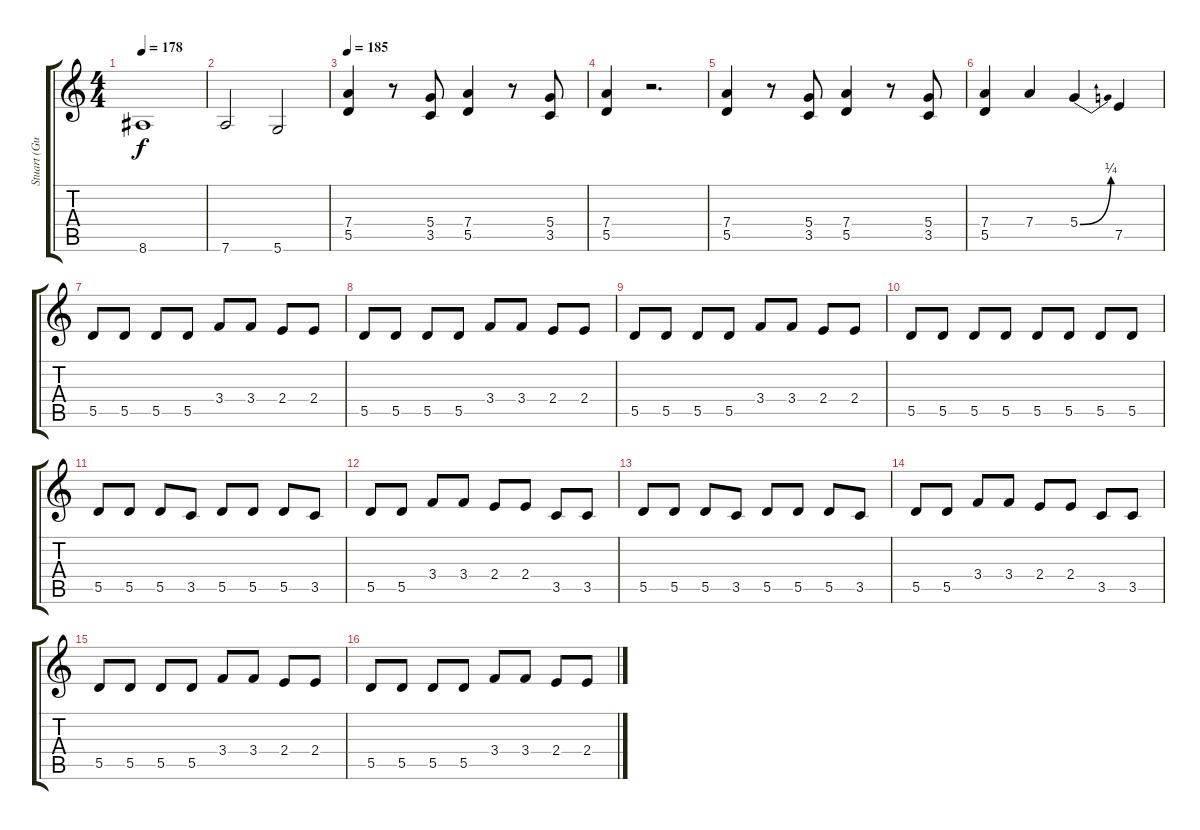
\track ("Stuart (Guitar)" "Stuart (Gu") {instrument distortionguitar}
\staff {score tabs}
\tuning (E4 B3 G3 D3 A2 D2) {hide}
\ts (4 4)
\tempo 178
\clef g2
\ks c
8.6.1{dy f} |
7.6.2 5.6.2 |
\tempo 185
(7.4 5.5).4 r.8 (5.4 3.5).8 (7.4 5.5).4 r.8 (5.4 3.5).8 |
(7.4 5.5).4 r.2{d} |
(7.4 5.5).4 r.8 (5.4 3.5).8 (7.4 5.5).4 r.8 (5.4 3.5).8 |
(7.4 5.5).4 7.4.4 5.4{be (bend 0 0 60 1)}.4 7.5.4 |
5.5.8 5.5.8 5.5.8 5.5.8 3.4.8 3.4.8 2.4.8 2.4.8 |
5.5.8 5.5.8 5.5.8 5.5.8 3.4.8 3.4.8 2.4.8 2.4.8 |
5.5.8 5.5.8 5.5.8 5.5.8 3.4.8 3.4.8 2.4.8 2.4.8 |
5.5.8 5.5.8 5.5.8 5.5.8 5.5.8 5.5.8 5.5.8 5.5.8 |
5.5.8 5.5.8 5.5.8 3.5.8 5.5.8 5.5.8 5.5.8 3.5.8 |
5.5.8 5.5.8 3.4.8 3.4.8 2.4.8 2.4.8 3.5.8 3.5.8 |
5.5.8 5.5.8 5.5.8 3.5.8 5.5.8 5.5.8 5.5.8 3.5.8 |
5.5.8 5.5.8 3.4.8 3.4.8 2.4.8 2.4.8 3.5.8 3.5.8 |
5.5.8 5.5.8 5.5.8 5.5.8 3.4.8 3.4.8 2.4.8 2.4.8 |
5.5.8 5.5.8 5.5.8 5.5.8 3.4.8 3.4.8 2.4.8 2.4.8
